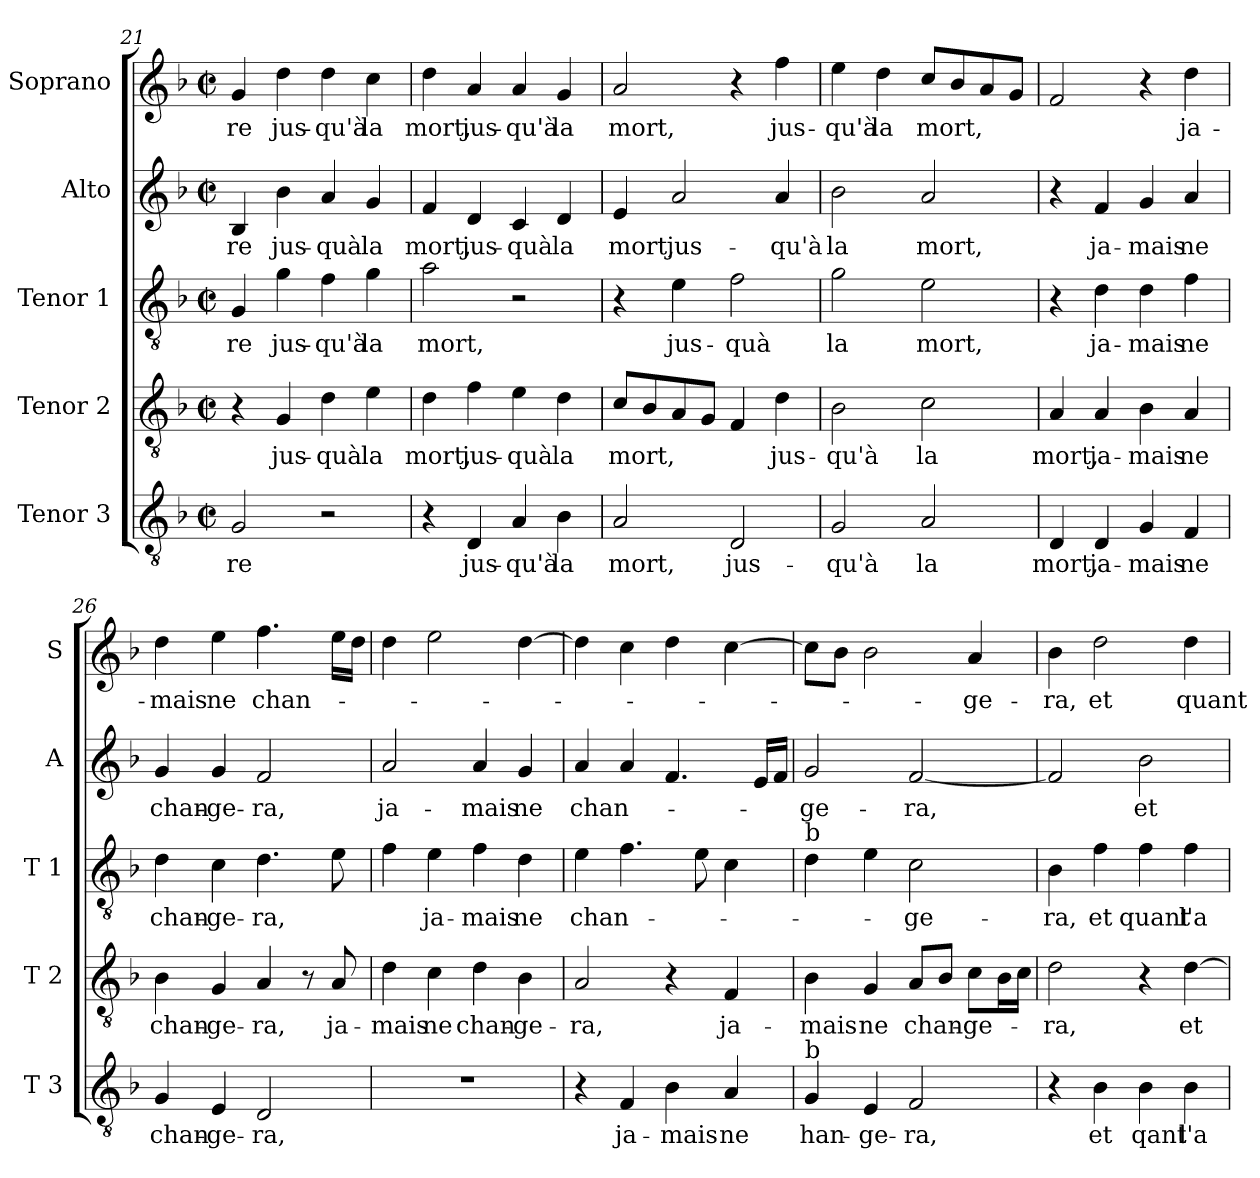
**kern	**text	**kern	**text	**kern	**text	**kern	**text	**kern	**text
*part5	*part5	*part4	*part4	*part3	*part3	*part2	*part2	*part1	*part1
*staff5	*staff5	*staff4	*staff4	*staff3	*staff3	*staff2	*staff2	*staff1	*staff1
*I"Tenor 3	*	*I"Tenor 2	*	*I"Tenor 1	*	*I"Alto	*	*I"Soprano	*
*I'T 3	*	*I'T 2	*	*I'T 1	*	*I'A	*	*I'S	*
!!LO:LB:g=z
*clefGv2	*	*clefGv2	*	*clefGv2	*	*clefG2	*	*clefG2	*
*k[b-]	*	*k[b-]	*	*k[b-]	*	*k[b-]	*	*k[b-]	*
*F:	*	*F:	*	*F:	*	*F:	*	*F:	*
*M2/2	*	*M2/2	*	*M2/2	*	*M2/2	*	*M2/2	*
*met(c|)	*	*met(c|)	*	*met(c|)	*	*met(c|)	*	*met(c|)	*
=21	=21	=21	=21	=21	=21	=21	=21	=21	=21
2G/	-re	4r	.	4G/	-re	4B-/	-re	4g/	-re
.	.	4G/	jus-	4g\	jus-	4b-\	jus-	4dd\	jus-
2r	.	4d\	-quà	4f\	-qu'à	4a/	-quà	4dd\	-qu'à
.	.	4e\	la	4g\	la	4g/	la	4cc\	la
=22	=22	=22	=22	=22	=22	=22	=22	=22	=22
4r	.	4d\	mort,	2a\	mort,	4f/	mort,	4dd\	mort,
4D/	jus-	4f\	jus-	.	.	4d/	jus-	4a/	jus-
4A/	-qu'à	4e\	-quà	2r	.	4c/	-quà	4a/	-qu'à
4B-\	la	4d\	la	.	.	4d/	la	4g/	la
=23	=23	=23	=23	=23	=23	=23	=23	=23	=23
2A/	mort,	8c/L	mort,	4r	.	4e/	mort,	2a/	mort,
.	.	8B-/	.	.	.	.	.	.	.
.	.	8A/	.	4e\	jus-	2a/	jus-	.	.
.	.	8G/J	.	.	.	.	.	.	.
2D/	jus-	4F/	.	2f\	-quà	.	.	4r	.
.	.	4d\	jus-	.	.	4a/	-qu'à	4ff\	jus-
=24	=24	=24	=24	=24	=24	=24	=24	=24	=24
2G/	-qu'à	2B-\	-qu'à	2g\	la	2b-\	la	4ee\	-qu'à
.	.	.	.	.	.	.	.	4dd\	la
2A/	la	2c\	la	2e\	mort,	2a/	mort,	8cc/L	mort,
.	.	.	.	.	.	.	.	8b-/	.
.	.	.	.	.	.	.	.	8a/	.
.	.	.	.	.	.	.	.	8g/J	.
=25	=25	=25	=25	=25	=25	=25	=25	=25	=25
4D/	mort,	4A/	mort,	4r	.	4r	.	2f/	.
4D/	ja-	4A/	ja-	4d\	ja-	4f/	ja-	.	.
4G/	-mais	4B-\	-mais	4d\	-mais	4g/	-mais	4r	.
4F/	ne	4A/	ne	4f\	ne	4a/	ne	4dd\	ja-
!!LO:PB:g=z
=26	=26	=26	=26	=26	=26	=26	=26	=26	=26
4G/	chan-	4B-\	chan-	4d\	chan-	4g/	chan-	4dd\	-mais
4E/	-ge-	4G/	-ge-	4c\	-ge-	4g/	-ge-	4ee\	ne
2D/	-ra,	4A/	-ra,	4.d\	-ra,	2f/	-ra,	4.ff\	chan-
.	.	8r	.	.	.	.	.	.	.
.	.	8A/	ja-	8e\	.	.	.	16ee\LL	.
.	.	.	.	.	.	.	.	16dd\JJ	.
=27	=27	=27	=27	=27	=27	=27	=27	=27	=27
1r	.	4d\	-mais	4f\	.	2a/	ja-	4dd\	.
.	.	4c\	ne	4e\	ja-	.	.	2ee\	.
.	.	4d\	chan-	4f\	-mais	4a/	-mais	.	.
.	.	4B-\	-ge-	4d\	ne	4g/	ne	[4dd\	.
=28	=28	=28	=28	=28	=28	=28	=28	=28	=28
4r	.	2A/	-ra,	4e\	chan-	4a/	chan-	4dd\]	.
4F/	ja-	.	.	4.f\	.	4a/	.	4cc\	.
4B-\	-mais	4r	.	.	.	4.f/	.	4dd\	.
.	.	.	.	8e\	.	.	.	.	.
4A/	ne	4F/	ja-	4c\	.	.	.	[4cc\	.
.	.	.	.	.	.	16e/LL	.	.	.
.	.	.	.	.	.	16f/JJ	.	.	.
=29	=29	=29	=29	=29	=29	=29	=29	=29	=29
!	!	!	!	!LO:TX:a:t=b	!	!	!	!	!
!LO:TX:a:t=b	!	!	!	!	!	!	!	!	!
4G/	han-	4B-\	-mais	4d\	.	2g/	-ge-	8cc\L]	.
.	.	.	.	.	.	.	.	8b-\J	.
4E/	-ge-	4G/	ne	4e\	.	.	.	2b-\	.
2F/	-ra,	8A/L	chan-	2c\	-ge-	[2f/	-ra,	.	.
.	.	8B-/J	.	.	.	.	.	.	.
.	.	8c\L	-ge-	.	.	.	.	4a/	-ge-
.	.	16B-\L	.	.	.	.	.	.	.
.	.	16c\JJ	.	.	.	.	.	.	.
=30	=30	=30	=30	=30	=30	=30	=30	=30	=30
4r	.	2d\	-ra,	4B-\	-ra,	2f/]	.	4b-\	-ra,
4B-\	et	.	.	4f\	et	.	.	2dd\	et
4B-\	qant	4r	.	4f\	quant	2b-\	et	.	.
4B-\	l'a-	[4d\	et	4f\	l'a-	.	.	4dd\	quant
=	=	=	=	=	=	=	=	=	=
*-	*-	*-	*-	*-	*-	*-	*-	*-	*-
